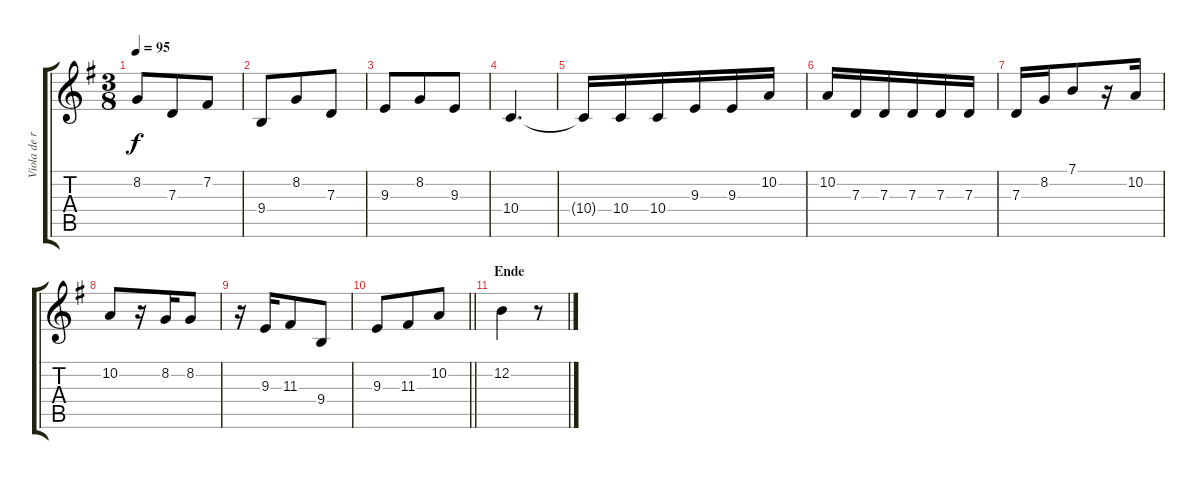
\track ("Viola de ripieno" "Viola de r") {instrument viola}
\staff {score tabs}
\tuning (E4 B3 G3 D3 A2 E2) {hide}
\ts (3 8)
\tempo 95
\clef g2
\ks g
8.2.8{dy f} 7.3.8 7.2.8 |
9.4.8 8.2.8 7.3.8 |
9.3.8 8.2.8 9.3.8 |
10.4.4{d} |
10.4{t}.16 10.4.16{beam merge} 10.4.16 9.3.16{beam merge} 9.3.16 10.2.16 |
10.2.16 7.3.16{beam merge} 7.3.16 7.3.16{beam merge} 7.3.16 7.3.16 |
7.3.16 8.2.16{beam merge} 7.1.8 r.16 10.2.16 |
10.2.8 r.16 8.2.16{beam merge} 8.2.8 |
r.16 9.3.16{beam merge} 11.3.8{beam merge} 9.4.8 |
\barLineRight lightlight
9.3.8 11.3.8 10.2.8 |
\section ("" "Ende")
12.2.4 r.8
